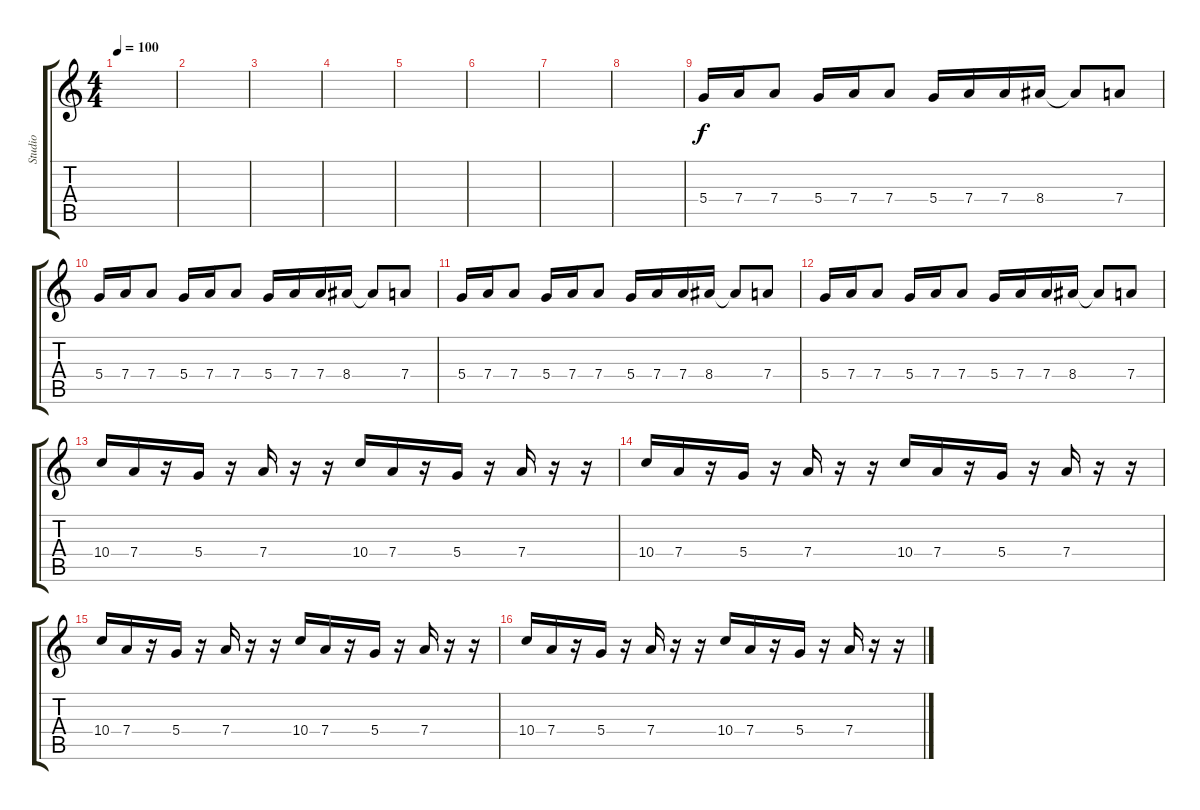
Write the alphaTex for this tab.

\track ("Studio" "Studio") {instrument distortionguitar}
\staff {score tabs}
\tuning (E4 B3 G3 D3 A2 D2) {hide}
\ts (4 4)
\tempo 100
\clef g2
\ks c
|
|
|
|
|
|
|
|
5.4.16 7.4.16 7.4.8 5.4.16 7.4.16 7.4.8 5.4.16 7.4.16 7.4.16 8.4.16 8.4{t}.8 7.4.8 |
5.4.16 7.4.16 7.4.8 5.4.16 7.4.16 7.4.8 5.4.16 7.4.16 7.4.16 8.4.16 8.4{t}.8 7.4.8 |
5.4.16 7.4.16 7.4.8 5.4.16 7.4.16 7.4.8 5.4.16 7.4.16 7.4.16 8.4.16 8.4{t}.8 7.4.8 |
5.4.16 7.4.16 7.4.8 5.4.16 7.4.16 7.4.8 5.4.16 7.4.16 7.4.16 8.4.16 8.4{t}.8 7.4.8 |
10.4.16 7.4.16 r.16 5.4.16 r.16 7.4.16 r.16 r.16 10.4.16 7.4.16 r.16 5.4.16 r.16 7.4.16 r.16 r.16 |
10.4.16 7.4.16 r.16 5.4.16 r.16 7.4.16 r.16 r.16 10.4.16 7.4.16 r.16 5.4.16 r.16 7.4.16 r.16 r.16 |
10.4.16 7.4.16 r.16 5.4.16 r.16 7.4.16 r.16 r.16 10.4.16 7.4.16 r.16 5.4.16 r.16 7.4.16 r.16 r.16 |
10.4.16 7.4.16 r.16 5.4.16 r.16 7.4.16 r.16 r.16 10.4.16 7.4.16 r.16 5.4.16 r.16 7.4.16 r.16 r.16
